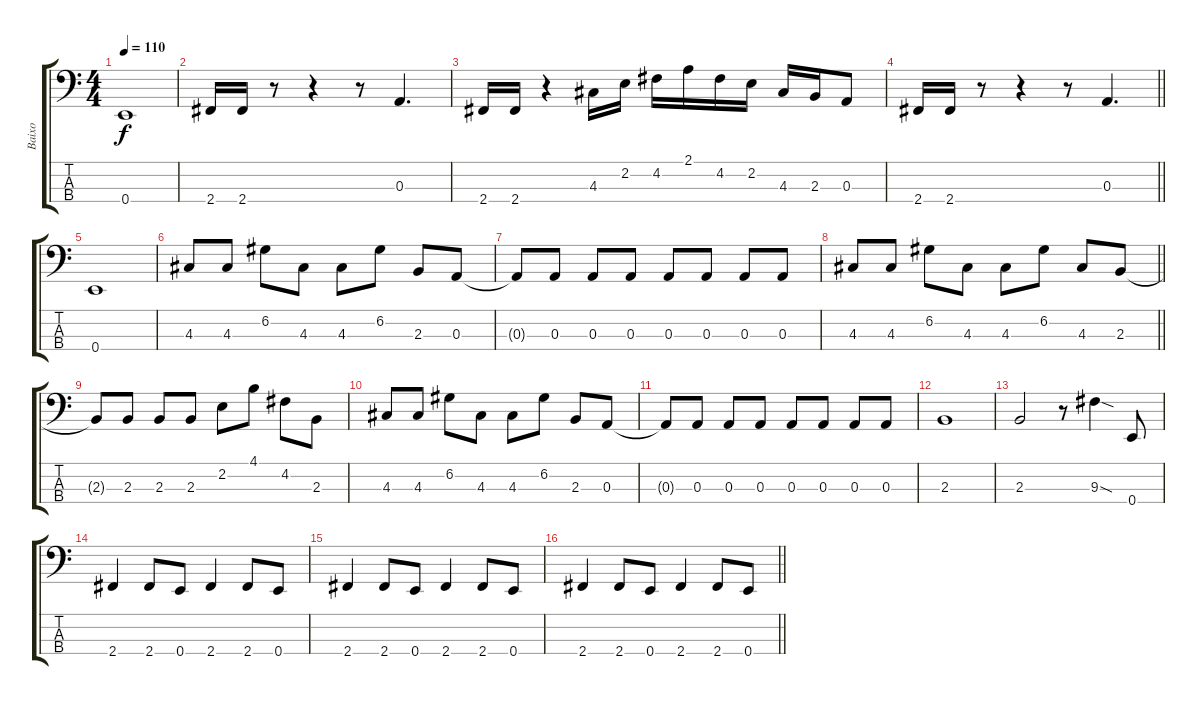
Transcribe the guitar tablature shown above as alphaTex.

\track ("Baixo" "Baixo") {instrument slapbass2}
\staff {score tabs}
\tuning (G2 D2 A1 E1) {hide}
\ts (4 4)
\tempo 110
\clef f4
\ks c
0.4.1{dy f} |
2.4.16 2.4.16 r.8 r.4 r.8 0.3.4{d} |
2.4.16 2.4.16 r.4 4.3.16 2.2.16 4.2.16 2.1.16 4.2.16 2.2.16 4.3.16 2.3.16 0.3.8 |
\barLineRight lightlight
2.4.16 2.4.16 r.8 r.4 r.8 0.3.4{d} |
0.4.1 |
4.3.8 4.3.8 6.2.8 4.3.8 4.3.8 6.2.8 2.3.8 0.3.8 |
0.3{t}.8 0.3.8 0.3.8 0.3.8 0.3.8 0.3.8 0.3.8 0.3.8 |
\barLineRight lightlight
4.3.8 4.3.8 6.2.8 4.3.8 4.3.8 6.2.8 4.3.8 2.3.8 |
2.3{t}.8 2.3.8 2.3.8 2.3.8 2.2.8 4.1.8 4.2.8 2.3.8 |
4.3.8 4.3.8 6.2.8 4.3.8 4.3.8 6.2.8 2.3.8 0.3.8 |
0.3{t}.8 0.3.8 0.3.8 0.3.8 0.3.8 0.3.8 0.3.8 0.3.8 |
2.3.1 |
2.3.2 r.8 9.3{sod}.4 0.4.8 |
2.4.4 2.4.8 0.4.8 2.4.4 2.4.8 0.4.8 |
2.4.4 2.4.8 0.4.8 2.4.4 2.4.8 0.4.8 |
\barLineRight lightlight
2.4.4 2.4.8 0.4.8 2.4.4 2.4.8 0.4.8
